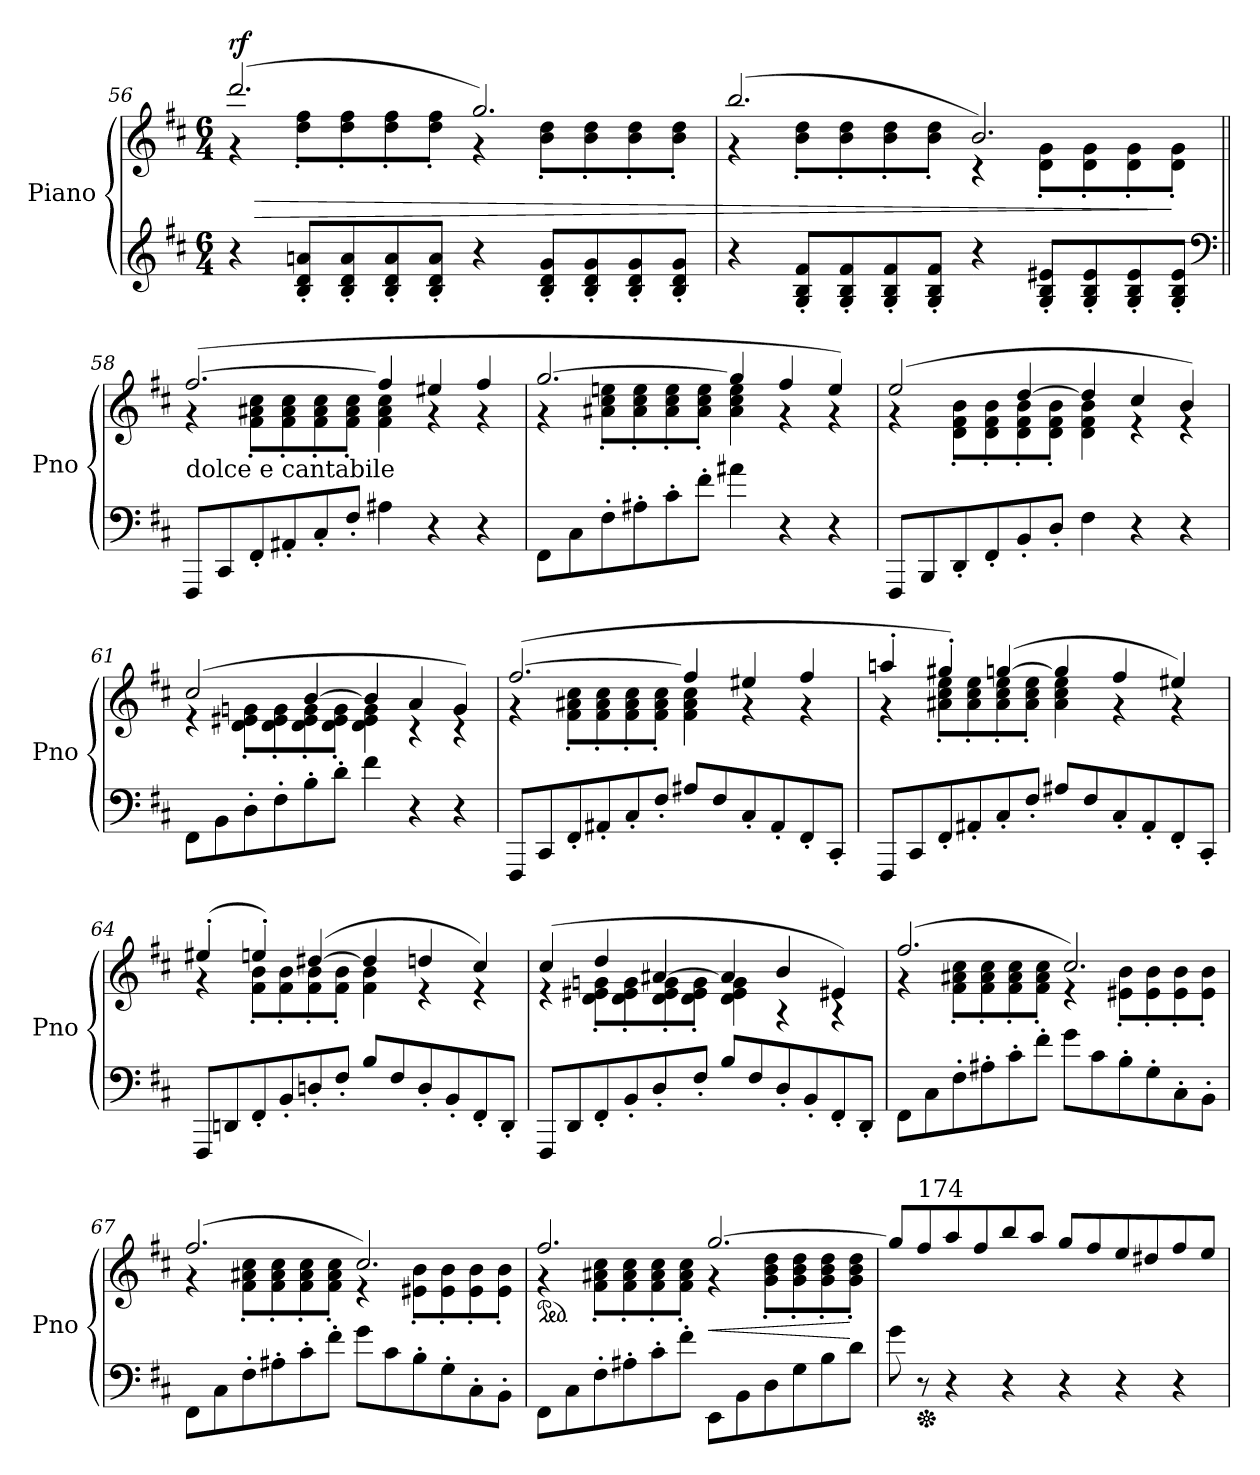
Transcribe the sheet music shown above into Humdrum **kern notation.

**kern	**kern	**dynam
*part1	*part1	*part1
*staff2	*staff1	*staff1/2
*I"Piano	*	*
*I'Pno	*	*
*clefG2	*clefG2	*
*k[f#c#]	*k[f#c#]	*
*D:	*D:	*
*M6/4	*M6/4	*
=56	=56	=56
!	!	!LO:HP:b
*	*^	*
!	!	!	!LO:DY:n=1:a
4r	(2.ddd/	4rg	> rf
8B/' 8d/' 8an/'L	.	8dd\' 8ff#\'L	.
8B/' 8d/' 8a/'	.	8dd\' 8ff#\'	.
8B/' 8d/' 8a/'	.	8dd\' 8ff#\'	.
8B/' 8d/' 8a/'J	.	8dd\' 8ff#\'J	.
4r	2.gg/)	4rg	.
8B/' 8d/' 8g/'L	.	8b\' 8dd\'L	.
8B/' 8d/' 8g/'	.	8b\' 8dd\'	.
8B/' 8d/' 8g/'	.	8b\' 8dd\'	.
8B/' 8d/' 8g/'J	.	8b\' 8dd\'J	.
!!LO:LB:g=z	!!
=57	=57	=57	=57
4r	(2.bb/	4rg	.
8G/' 8B/' 8f#/'L	.	8b\' 8dd\'L	.
8G/' 8B/' 8f#/'	.	8b\' 8dd\'	.
8G/' 8B/' 8f#/'	.	8b\' 8dd\'	.
8G/' 8B/' 8f#/'J	.	8b\' 8dd\'J	.
4r	2.b/)	4rc	.
8G/' 8B/' 8e#X/'L	.	8d\' 8g\'L	.
8G/' 8B/' 8e#/'	.	8d\' 8g\'	.
8G/' 8B/' 8e#/'	.	8d\' 8g\'	.
8G/' 8B/' 8e#/'J	.	8d\' 8g\'J	]
*clefF4	*	*	*
=58||	=58||	=58||	=58||
!	!LO:TX:b:t=dolce e cantabile	!	!
8FFF#/L	([2.ff#/	4rg	.
8CC#/	.	.	.
8FF#'/	.	8f#\' 8a#X\' 8cc#\'L	.
8AA#X'/	.	8f#\' 8a#\' 8cc#\'	.
8C#'/	.	8f#\' 8a#\' 8cc#\'	.
8F#'/J	.	8f#\' 8a#\' 8cc#\'J	.
4A#X\	4ff#/]	4f#\ 4a#\ 4cc#\	.
4r	4ee#X/	4rg	.
4r	4ff#/	4rg	.
=59	=59	=59	=59
8FF#\L	[2.gg/	4rg	.
8C#\	.	.	.
8F#'\	.	8a#X\' 8cc#\' 8een\'L	.
8A#X'\	.	8a#\' 8cc#\' 8ee\'	.
8c#'\	.	8a#\' 8cc#\' 8ee\'	.
8f#'\J	.	8a#\' 8cc#\' 8ee\'J	.
4a#X\	4gg/]	4a#\ 4cc#\ 4ee\	.
4r	4ff#/	4rg	.
4r	4ee/)	4rg	.
=60	=60	=60	=60
8FFF#/L	(2ee/	4rg	.
8BBB/	.	.	.
8DD'/	.	8d\' 8f#\' 8b\'L	.
8FF#'/	.	8d\' 8f#\' 8b\'	.
8BB'/	[4dd/	8d\' 8f#\' 8b\'	.
8D'/J	.	8d\' 8f#\' 8b\'J	.
4F#\	4dd/]	4d\ 4f#\ 4b\	.
4r	4cc#/	4re	.
4r	4b/)	4re	.
!!LO:LB:g=z	!!
=61	=61	=61	=61
8FF#\L	(2cc#/	4re	.
8BB\	.	.	.
8D'\	.	8d\' 8e#X\' 8gn\'L	.
8F#'\	.	8d\' 8e#\' 8g\'	.
8B'\	[4b/	8d\' 8e#\' 8g\'	.
8d'\J	.	8d\' 8e#\' 8g\'J	.
4f#\	4b/]	4d\ 4e#\ 4g\	.
4r	4a/	4rc	.
4r	4g/)	4rc	.
=62	=62	=62	=62
8FFF#/L	([2.ff#/	4rg	.
8CC#/	.	.	.
8FF#'/	.	8f#\' 8a#X\' 8cc#\'L	.
8AA#X'/	.	8f#\' 8a#\' 8cc#\'	.
8C#'/	.	8f#\' 8a#\' 8cc#\'	.
8F#'/J	.	8f#\' 8a#\' 8cc#\'J	.
8A#X/L	4ff#/]	4f#\ 4a#\ 4cc#\	.
8F#/	.	.	.
8C#'/	4ee#X/	4rg	.
8AA#'/	.	.	.
8FF#'/	4ff#/	4rg	.
8CC#'/J	.	.	.
=63	=63	=63	=63
8FFF#/L	4aan'/	4rg	.
8CC#/	.	.	.
8FF#'/	4gg#X'/)	8a#X\' 8cc#\' 8ee\'L	.
8AA#X'/	.	8a#\' 8cc#\' 8ee\'	.
8C#'/	([4ggn/	8a#\' 8cc#\' 8ee\'	.
8F#'/J	.	8a#\' 8cc#\' 8ee\'J	.
8A#X/L	4gg/]	4a#\ 4cc#\ 4ee\	.
8F#/	.	.	.
8C#'/	4ff#/	4rg	.
8AA#'/	.	.	.
8FF#'/	4ee#X/)	4rg	.
8CC#'/J	.	.	.
=64	=64	=64	=64
8FFF#/L	(4ee#X'/	4rg	.
8DDn/	.	.	.
8FF#'/	4een'/)	8f#\' 8b\'L	.
8BB'/	.	8f#\' 8b\'	.
8Dn'/	([4dd#X/	8f#\' 8b\'	.
8F#'/J	.	8f#\' 8b\'J	.
8B/L	4dd#/]	4f#\ 4b\	.
8F#/	.	.	.
8D'/	4ddn/	4re	.
8BB'/	.	.	.
8FF#'/	4cc#/)	4re	.
8DD'/J	.	.	.
!!LO:LB:g=z	!!
=65	=65	=65	=65
8FFF#/L	(4cc#/	4re	.
8DD/	.	.	.
8FF#'/	4dd/	8d\' 8e#X\' 8gn\'L	.
8BB'/	.	8d\' 8e#\' 8g\'	.
8D'/	[4a#X/	8d\' 8e#\' 8g\'	.
8F#'/J	.	8d\' 8e#\' 8g\'J	.
8B/L	4a#/]	4d\ 4e#\ 4g\	.
8F#/	.	.	.
8D'/	4b/	4rA	.
8BB'/	.	.	.
8FF#'/	4e#X/)	4rA	.
8DD'/J	.	.	.
=66	=66	=66	=66
8FF#\L	(2.ff#/	4rg	.
8C#\	.	.	.
8F#'\	.	8f#\' 8a#X\' 8cc#\'L	.
8A#X'\	.	8f#\' 8a#\' 8cc#\'	.
8c#'\	.	8f#\' 8a#\' 8cc#\'	.
8f#'\J	.	8f#\' 8a#\' 8cc#\'J	.
8g\L	2.cc#/)	4re	.
8c#\	.	.	.
8B'\	.	8e#X\' 8b\'L	.
8G'\	.	8e#\' 8b\'	.
8C#'\	.	8e#\' 8b\'	.
8BB'\J	.	8e#\' 8b\'J	.
=67	=67	=67	=67
8FF#\L	(2.ff#/	4rg	.
8C#\	.	.	.
8F#'\	.	8f#\' 8a#X\' 8cc#\'L	.
8A#X'\	.	8f#\' 8a#\' 8cc#\'	.
8c#'\	.	8f#\' 8a#\' 8cc#\'	.
8f#'\J	.	8f#\' 8a#\' 8cc#\'J	.
8g\L	2.cc#/)	4re	.
8c#\	.	.	.
8B'\	.	8e#X\' 8b\'L	.
8G'\	.	8e#\' 8b\'	.
8C#'\	.	8e#\' 8b\'	.
8BB'\J	.	8e#\' 8b\'J	.
=68	=68	=68	=68
*	*ped	*	*
8FF#\L	2.ff#/	4rg	.
8C#\	.	.	.
8F#'\	.	8f#\' 8a#X\' 8cc#\'L	.
8A#X'\	.	8f#\' 8a#\' 8cc#\'	.
8c#'\	.	8f#\' 8a#\' 8cc#\'	.
8f#'\J	.	8f#\' 8a#\' 8cc#\'J	.
!	!	!	!LO:HP:b
8EE\L	[2.gg/	4r	<
8BB\	.	.	.
8D\	.	8g\' 8b\' 8dd\'L	.
8G\	.	8g\' 8b\' 8dd\'	.
8B\	.	8g\' 8b\' 8dd\'	.
8d\J	.	8g\' 8b\' 8dd\'J	[
!!LO:LB:g=z
=69	=69	=69	=69
!	!LO:TX:b:t=f sostenuto	!	!
!	!LO:TX:a:t=50	!	!
*	*v	*v	*
8g\	8gg/L]	.
*Xped	*	*
!	!LO:TX:a:t=174	!
8r	8ff#/	.
4r	8aa/	.
.	8ff#/	.
4r	8bb/	.
.	8aa/J	.
4r	8gg/L	.
.	8ff#/	.
4r	8ee/	.
.	8dd#X/	.
4r	8ff#/	.
.	8ee/J	.
=	=	=
*-	*-	*-
